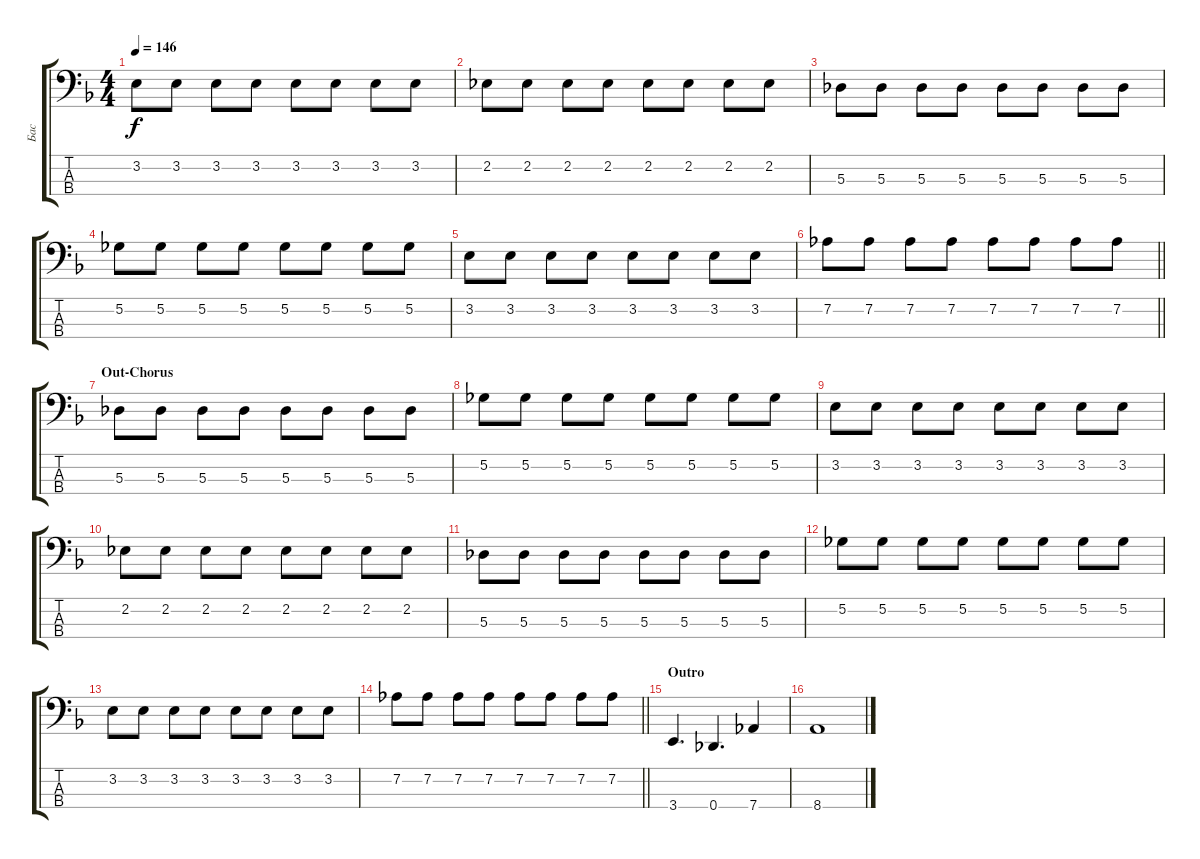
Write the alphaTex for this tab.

\track ("Бас" "Бас") {instrument electricbassfinger}
\staff {score tabs}
\tuning (Gb2 Db2 Ab1 Db1) {hide}
\ts (4 4)
\tempo 146
\clef f4
\ks dminor
3.2.8{dy f} 3.2.8 3.2.8 3.2.8 3.2.8 3.2.8 3.2.8 3.2.8 |
2.2.8 2.2.8 2.2.8 2.2.8 2.2.8 2.2.8 2.2.8 2.2.8 |
5.3.8 5.3.8 5.3.8 5.3.8 5.3.8 5.3.8 5.3.8 5.3.8 |
5.2.8 5.2.8 5.2.8 5.2.8 5.2.8 5.2.8 5.2.8 5.2.8 |
3.2.8 3.2.8 3.2.8 3.2.8 3.2.8 3.2.8 3.2.8 3.2.8 |
\barLineRight lightlight
7.2.8 7.2.8 7.2.8 7.2.8 7.2.8 7.2.8 7.2.8 7.2.8 |
\section ("" "Out-Chorus")
5.3.8 5.3.8 5.3.8 5.3.8 5.3.8 5.3.8 5.3.8 5.3.8 |
5.2.8 5.2.8 5.2.8 5.2.8 5.2.8 5.2.8 5.2.8 5.2.8 |
3.2.8 3.2.8 3.2.8 3.2.8 3.2.8 3.2.8 3.2.8 3.2.8 |
2.2.8 2.2.8 2.2.8 2.2.8 2.2.8 2.2.8 2.2.8 2.2.8 |
5.3.8 5.3.8 5.3.8 5.3.8 5.3.8 5.3.8 5.3.8 5.3.8 |
5.2.8 5.2.8 5.2.8 5.2.8 5.2.8 5.2.8 5.2.8 5.2.8 |
3.2.8 3.2.8 3.2.8 3.2.8 3.2.8 3.2.8 3.2.8 3.2.8 |
\barLineRight lightlight
7.2.8 7.2.8 7.2.8 7.2.8 7.2.8 7.2.8 7.2.8 7.2.8 |
\section ("" "Outro")
3.4.4{d} 0.4.4{d} 7.4.4 |
8.4.1
